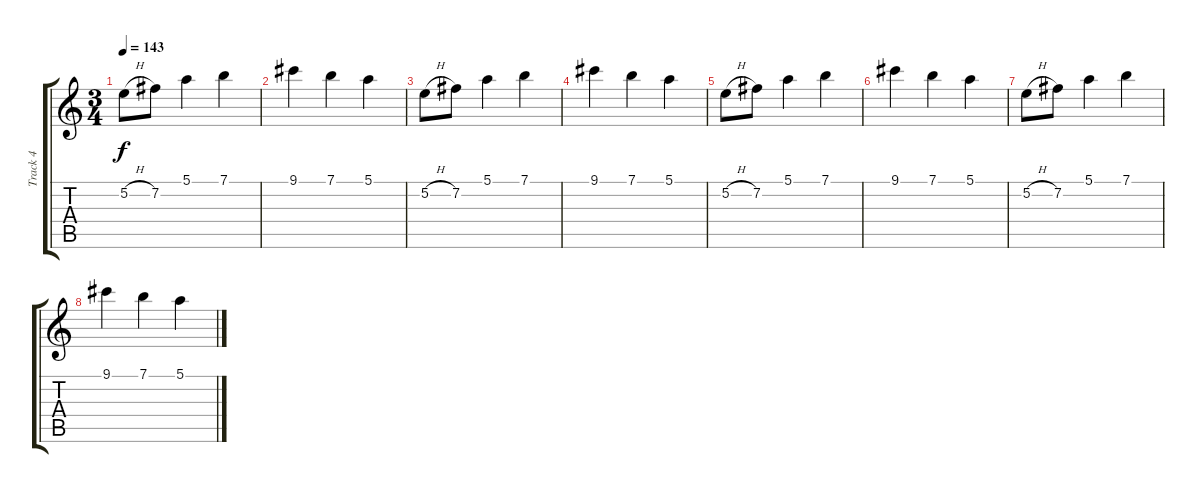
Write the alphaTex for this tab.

\track ("Track 4" "Track 4") {instrument distortionguitar}
\staff {score tabs}
\tuning (E4 B3 G3 D3 A2 D2) {hide}
\ts (3 4)
\tempo 143
\clef g2
\ks c
5.2{h}.8{dy f instrument electricguitarclean} 7.2.8 5.1.4 7.1.4 |
9.1.4 7.1.4 5.1.4 |
5.2{h}.8 7.2.8 5.1.4 7.1.4 |
9.1.4 7.1.4 5.1.4 |
5.2{h}.8 7.2.8 5.1.4 7.1.4 |
9.1.4 7.1.4 5.1.4 |
5.2{h}.8 7.2.8 5.1.4 7.1.4 |
9.1.4 7.1.4 5.1.4
